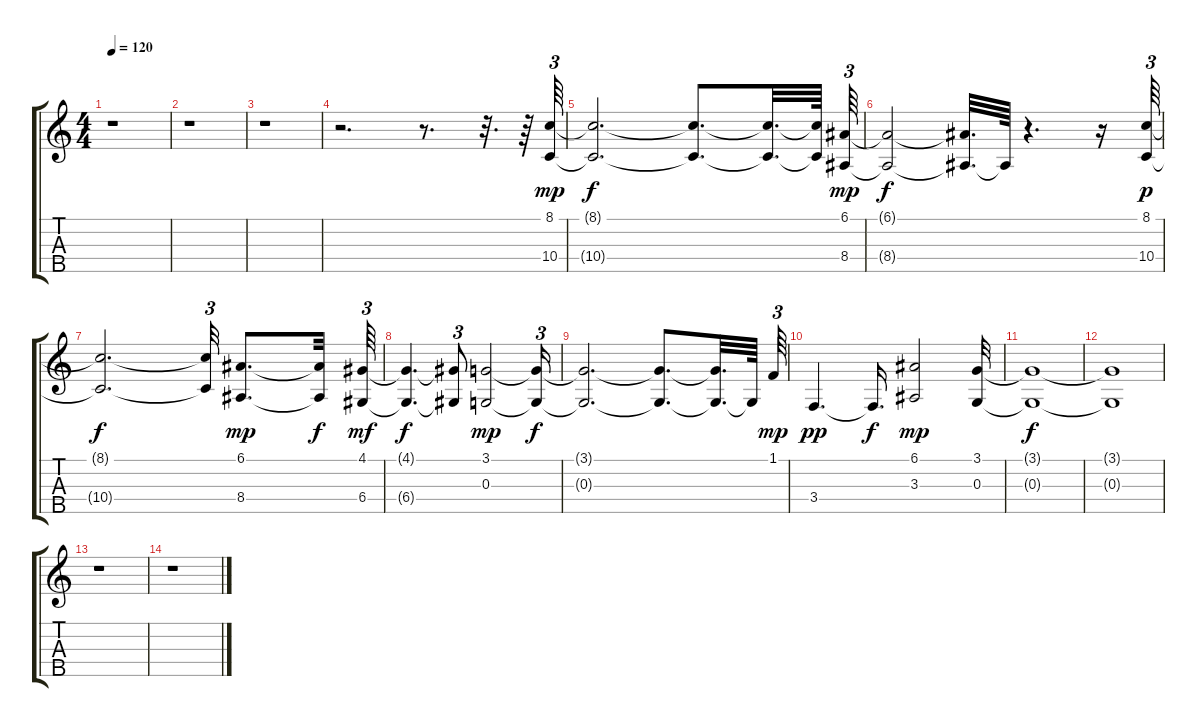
\track "" {instrument stringensemble2}
\staff {score tabs}
\tuning (E4 B3 G3 D3 A2) {hide}
\ts (4 4)
\tempo 120
\clef g2
\ks c
r.1{dy f} |
r.1 |
r.1 |
r.2{d} r.8{d} r.32{d} r.64 (8.1 10.4).64{tu (3 2) dy mp} |
(8.1{t} 10.4{t}).2{d dy f} (8.1{t} 10.4{t}).8{d} (8.1{t} 10.4{t}).32{d} (8.1{t} 10.4{t}).64 (6.1 8.4).64{tu (3 2) dy mp} |
(6.1{t} 8.4{t}).2{dy f} (6.1{t} 8.4{t}).32{d} 8.4{t}.64 r.4{d} r.16 (8.1 10.4).64{tu (3 2) dy p} |
(8.1{t} 10.4{t}).2{d dy f} (8.1{t} 10.4{t}).32{tu (3 2)} (6.1 8.4).8{d dy mp} (6.1{t} 8.4{t}).32{dy f} (4.1 6.4).64{tu (3 2) dy mf} |
(4.1{t} 6.4{t}).4{d dy f} (4.1{t} 6.4{t}).8{tu (3 2)} (3.1 0.3).2{dy mp} (3.1{t} 0.3{t}).16{tu (3 2) dy f} |
(3.1{t} 0.3{t}).2{d} (3.1{t} 0.3{t}).8{d} (3.1{t} 0.3{t}).32{d} 0.3{t}.64 1.1.64{tu (3 2) dy mp} |
3.4.4{d dy pp} 3.4{t}.16{d dy f} (6.1 3.3).2{dy mp} (3.1 0.3).32 |
(3.1{t} 0.3{t}).1{dy f} |
(3.1{t} 0.3{t}).1 |
r.1 |
r.1
